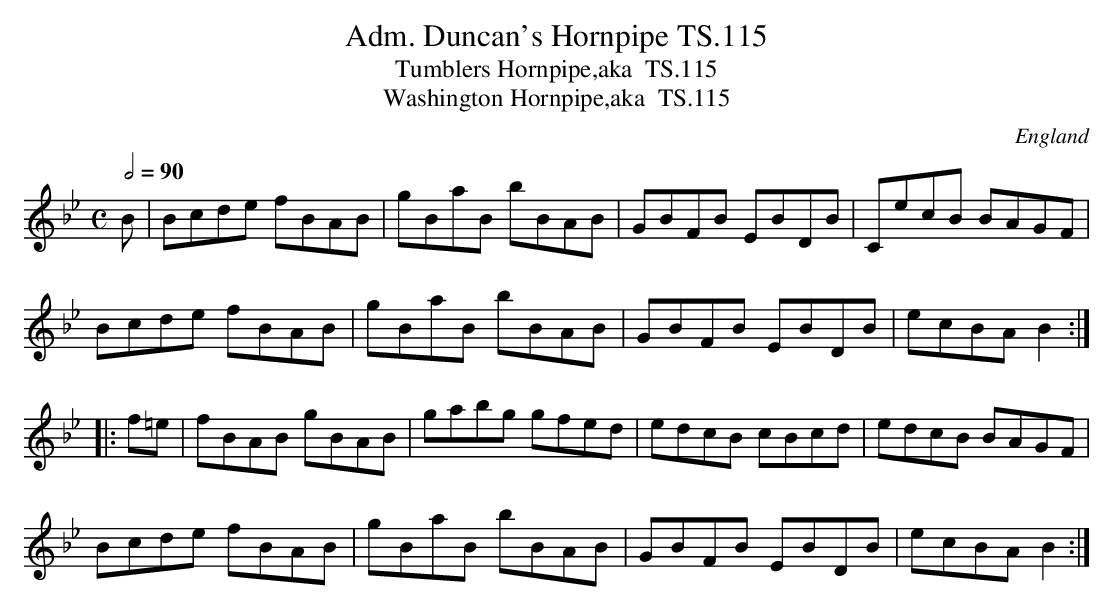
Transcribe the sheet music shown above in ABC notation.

X:1
T:Adm. Duncan's Hornpipe TS.115
T:Tumblers Hornpipe,aka  TS.115
T:Washington Hornpipe,aka  TS.115
M:C
L:1/8
Q:1/2=90
O:England
K:Bb major
B|Bcde fBAB|gBaB bBAB|GBFB EBDB|CecB BAGF|!
Bcde fBAB|gBaB bBAB|GBFB EBDB|ecBAB2:|!
|:f=e|fBAB gBAB|gabg gfed|edcB cBcd|edcB BAGF|!
Bcde fBAB |gBaB bBAB|GBFB EBDB|ecBAB2:|]
